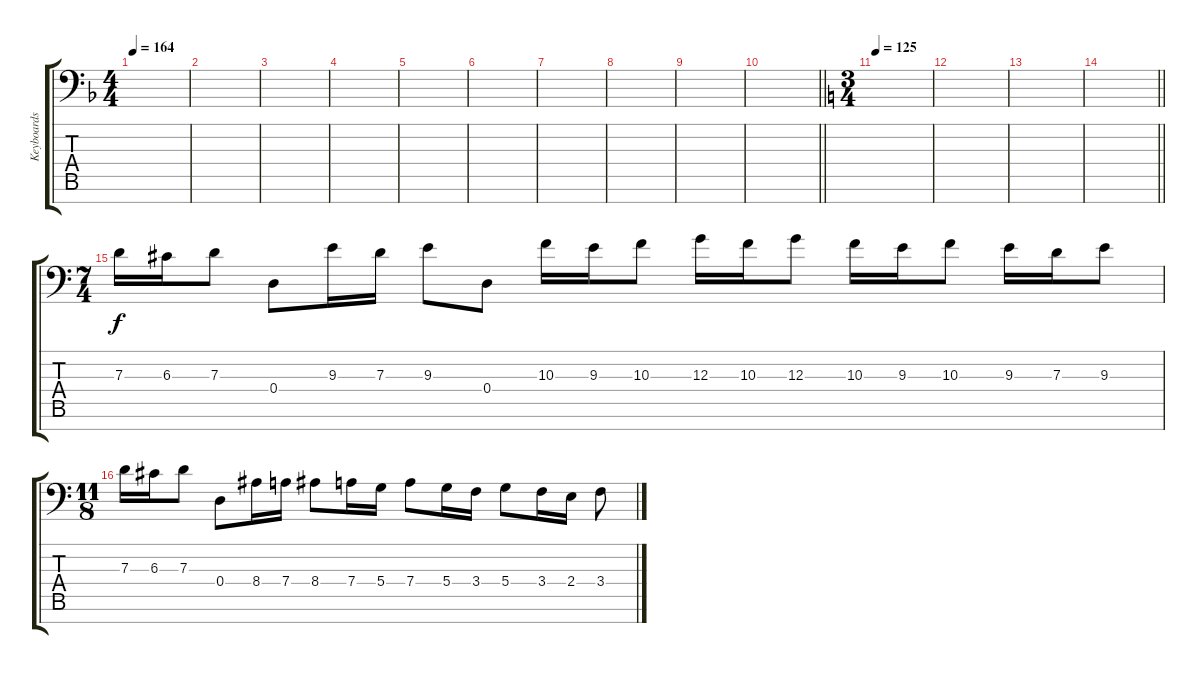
\track ("Keyboards 1" "Keyboards ") {instrument rockorgan}
\staff {score tabs}
\tuning (E4 B3 G3 D3 A2 E2 A1) {hide}
\ts (4 4)
\tempo 164
\clef f4
\ks f
|
|
|
|
|
|
|
|
|
\barLineRight lightlight
|
\ts (3 4)
\tempo 125
\ks c
|
|
|
\barLineRight lightlight
|
\ts (7 4)
7.3.16{volume 4 balance 2 instrument lead2sawtooth} 6.3.16 7.3.8 0.4.8 9.3.16 7.3.16 9.3.8 0.4.8 10.3.16 9.3.16 10.3.8 12.3.16 10.3.16 12.3.8 10.3.16 9.3.16 10.3.8 9.3.16 7.3.16 9.3.8 |
\ts (11 8)
7.3.16 6.3.16 7.3.8 0.4.8 8.4.16 7.4.16 8.4.8 7.4.16 5.4.16 7.4.8 5.4.16 3.4.16 5.4.8 3.4.16 2.4.16 3.4.8
